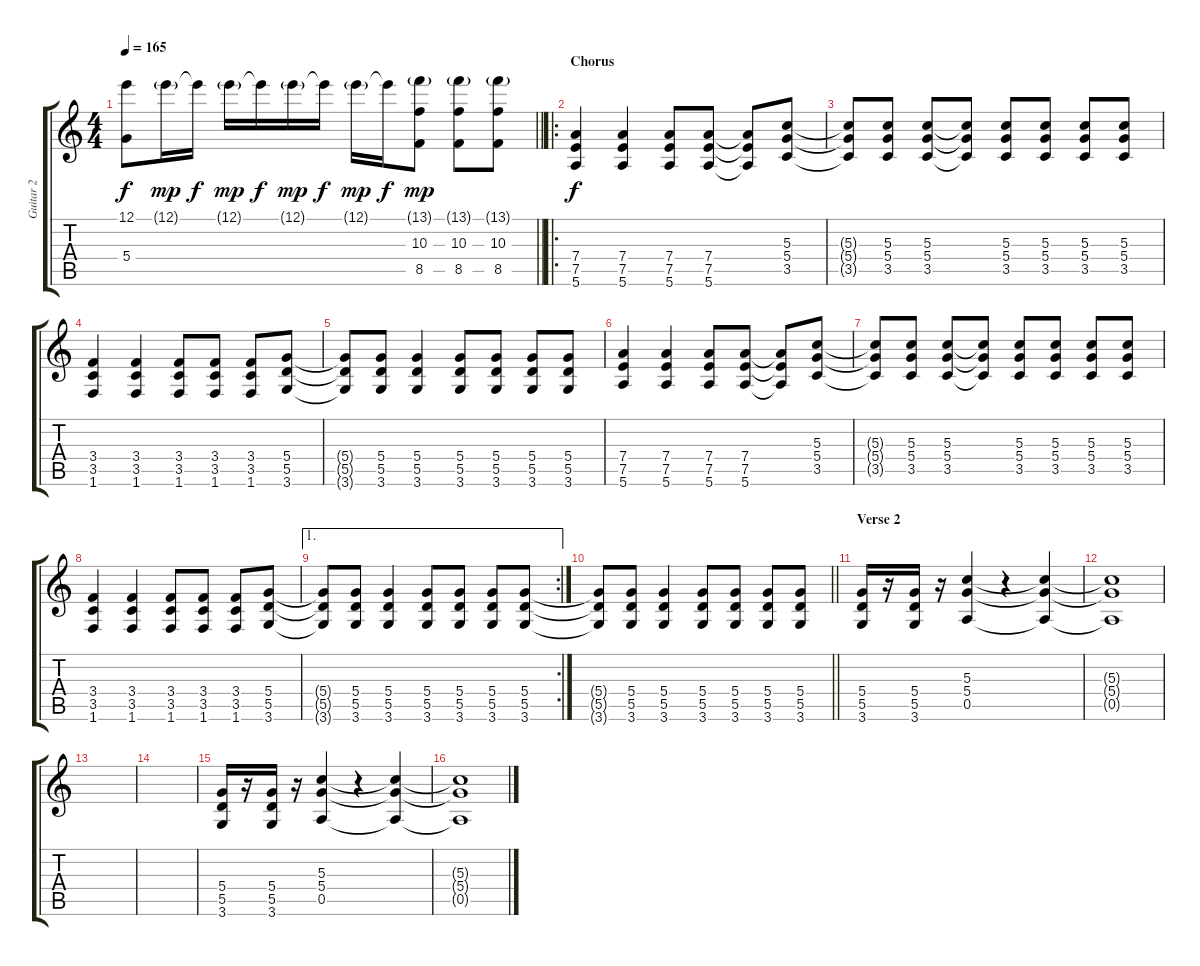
\track ("Guitar 2" "Guitar 2") {instrument overdrivenguitar}
\staff {score tabs}
\tuning (E4 B3 G3 D3 A2 E2) {hide}
\ts (4 4)
\tempo 165
\clef g2
\barLineRight lightlight
\ks c
(12.1{t} 5.4{t}).8{dy f} 12.1{g}.16{dy mp} 12.1{t}.16{dy f} 12.1{g}.16{dy mp} 12.1{t}.16{dy f} 12.1{g}.16{dy mp} 12.1{t}.16{dy f} 12.1{g}.16{dy mp} 12.1{t}.16{dy f} (13.1{g} 10.3 8.5).8{dy mp} (13.1{g} 10.3 8.5).8 (13.1{g} 10.3 8.5).8 |
\ro
\section ("" "Chorus")
(7.4 7.5 5.6).4{dy f} (7.4 7.5 5.6).4 (7.4 7.5 5.6).8 (7.4 7.5 5.6).8 (7.4{t} 7.5{t} 5.6{t}).8 (5.3 5.4 3.5).8 |
(5.3{t} 5.4{t} 3.5{t}).8 (5.3 5.4 3.5).8 (5.3 5.4 3.5).8 (5.3{t} 5.4{t} 3.5{t}).8 (5.3 5.4 3.5).8 (5.3 5.4 3.5).8 (5.3 5.4 3.5).8 (5.3 5.4 3.5).8 |
(3.4 3.5 1.6).4 (3.4 3.5 1.6).4 (3.4 3.5 1.6).8 (3.4 3.5 1.6).8 (3.4 3.5 1.6).8 (5.4 5.5 3.6).8 |
(5.4{t} 5.5{t} 3.6{t}).8 (5.4 5.5 3.6).8 (5.4 5.5 3.6).4 (5.4 5.5 3.6).8 (5.4 5.5 3.6).8 (5.4 5.5 3.6).8 (5.4 5.5 3.6).8 |
(7.4 7.5 5.6).4 (7.4 7.5 5.6).4 (7.4 7.5 5.6).8 (7.4 7.5 5.6).8 (7.4{t} 7.5{t} 5.6{t}).8 (5.3 5.4 3.5).8 |
(5.3{t} 5.4{t} 3.5{t}).8 (5.3 5.4 3.5).8 (5.3 5.4 3.5).8 (5.3{t} 5.4{t} 3.5{t}).8 (5.3 5.4 3.5).8 (5.3 5.4 3.5).8 (5.3 5.4 3.5).8 (5.3 5.4 3.5).8 |
(3.4 3.5 1.6).4 (3.4 3.5 1.6).4 (3.4 3.5 1.6).8 (3.4 3.5 1.6).8 (3.4 3.5 1.6).8 (5.4 5.5 3.6).8 |
\ae 1
\rc 2
(5.4{t} 5.5{t} 3.6{t}).8 (5.4 5.5 3.6).8 (5.4 5.5 3.6).4 (5.4 5.5 3.6).8 (5.4 5.5 3.6).8 (5.4 5.5 3.6).8 (5.4 5.5 3.6).8 |
\barLineRight lightlight
(5.4{t} 5.5{t} 3.6{t}).8 (5.4 5.5 3.6).8 (5.4 5.5 3.6).4 (5.4 5.5 3.6).8 (5.4 5.5 3.6).8 (5.4 5.5 3.6).8 (5.4 5.5 3.6).8 |
\section ("" "Verse 2")
(5.4 5.5 3.6).16 r.16 (5.4 5.5 3.6).16 r.16 (5.3 5.4 0.5).4{volume 0} r.4 (5.3{t} 5.4{t} 0.5{t}).4 |
(5.3{t} 5.4{t} 0.5{t}).1 |
|
|
(5.4 5.5 3.6).16 r.16 (5.4 5.5 3.6).16 r.16 (5.3 5.4 0.5).4{volume 0} r.4 (5.3{t} 5.4{t} 0.5{t}).4 |
(5.3{t} 5.4{t} 0.5{t}).1
